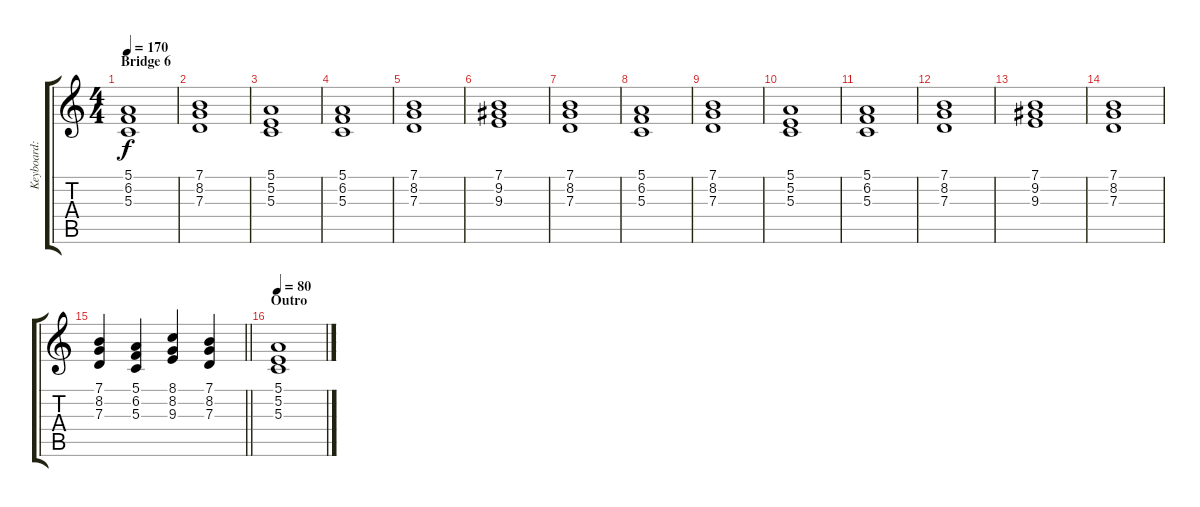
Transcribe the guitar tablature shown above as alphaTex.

\track ("Keyboard: Juha Mäenpää" "Keyboard: ") {instrument stringensemble1}
\staff {score tabs}
\tuning (E4 B3 G3 D3 A2 E2) {hide}
\ts (4 4)
\section ("" "Bridge 6")
\tempo 170
\clef g2
\ks aminor
(5.1 6.2 5.3).1{dy f} |
(7.1 8.2 7.3).1 |
(5.1 5.2 5.3).1 |
(5.1 6.2 5.3).1 |
(7.1 8.2 7.3).1 |
(7.1 9.2 9.3).1 |
(7.1 8.2 7.3).1 |
(5.1 6.2 5.3).1 |
(7.1 8.2 7.3).1 |
(5.1 5.2 5.3).1 |
(5.1 6.2 5.3).1 |
(7.1 8.2 7.3).1 |
(7.1 9.2 9.3).1 |
(7.1 8.2 7.3).1 |
\barLineRight lightlight
(7.1 8.2 7.3).4 (5.1 6.2 5.3).4 (8.1 8.2 9.3).4 (7.1 8.2 7.3).4 |
\section ("" "Outro")
\tempo 80
(5.1 5.2 5.3).1
